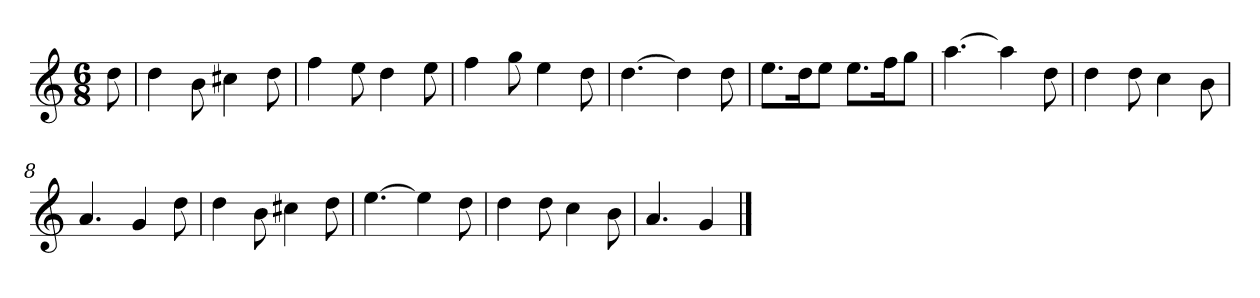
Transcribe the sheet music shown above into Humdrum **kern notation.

**kern
*part1
*staff1
*k[]
*M6/8
*MM120
=
8dd
=1
4dd
8b
4cc#X
8dd
=2
4ff
8ee
4dd
8ee
=3
4ff
8gg
4ee
8dd
=4
[4.dd
4dd]
8dd
=5
8.eeL
16ddK
8eeJ
8.eeL
16ffK
8ggJ
=6
[4.aa
4aa]
8dd
=7
4dd
8dd
4cc
8b
=8
4.a
4g
8dd
=9
4dd
8b
4cc#X
8dd
=10
[4.ee
4ee]
8dd
=11
4dd
8dd
4cc
8b
=12
4.a
4g
==
*-
